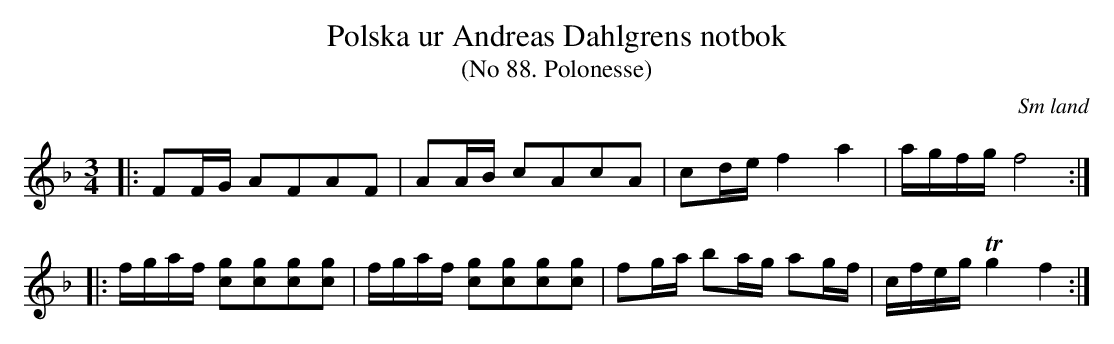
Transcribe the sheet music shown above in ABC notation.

X:1
T:Polska ur Andreas Dahlgrens notbok
T:(No 88. Polonesse)
O:Sm land
M:3/4
L:8
K:F
|: FF/2G/2 AFAF | AA/2B/2 cAcA | cd/2e/2 f2 a2 | a/2g/2f/2g/2 f4 :|:
 f/2g/2a/2f/2 [cg][cg][cg][cg] | f/2g/2a/2f/2 [cg][cg][cg][cg] | fg/2a/2 ba/2g/2 ag/2f/2| c/2f/2e/2g/2 Tg2 f2 :|
